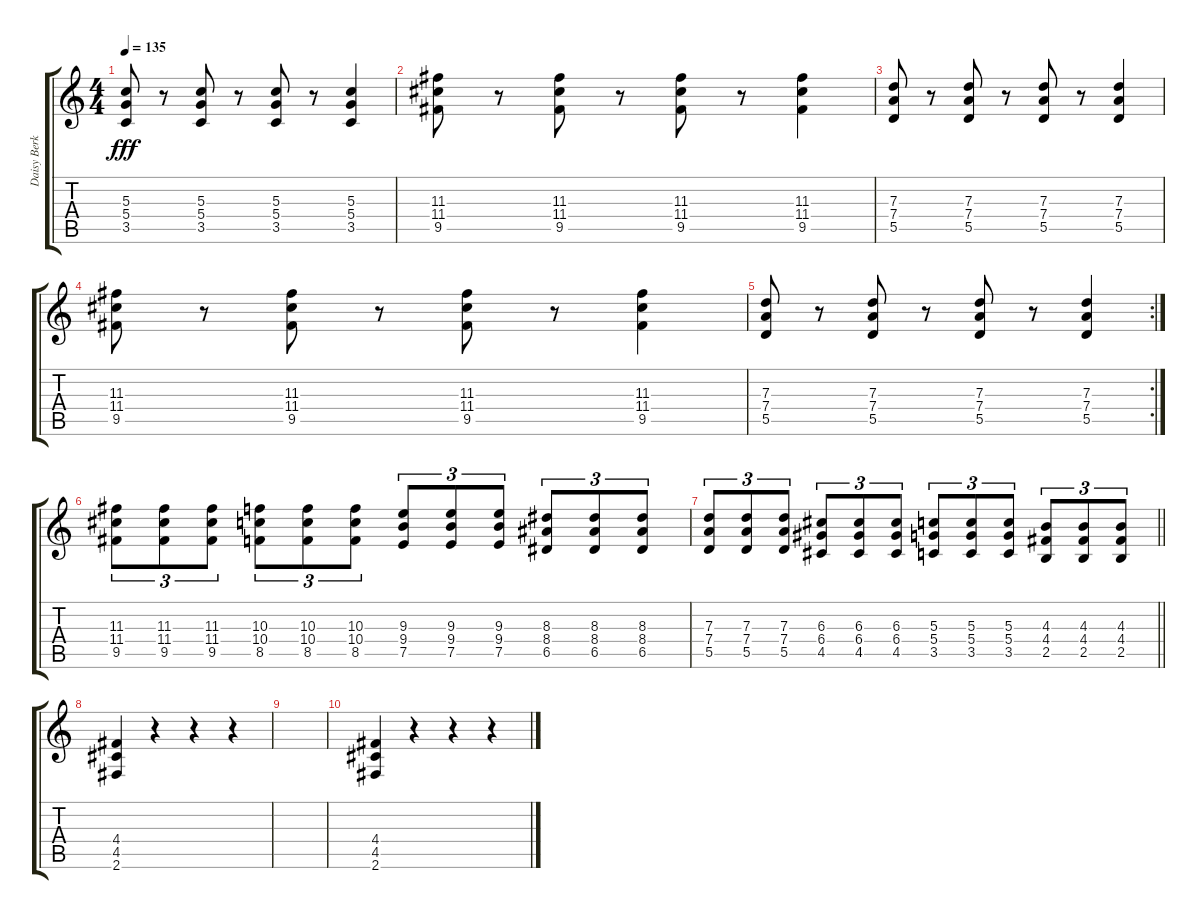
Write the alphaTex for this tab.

\track ("Daisy Berkowitz" "Daisy Berk") {instrument overdrivenguitar}
\staff {score tabs}
\tuning (E4 B3 G3 D3 A2 E2) {hide}
\ts (4 4)
\tempo 135
\clef g2
\ks c
(5.3 5.4 3.5).8{dy fff} r.8 (5.3 5.4 3.5).8 r.8 (5.3 5.4 3.5).8 r.8 (5.3 5.4 3.5).4 |
(11.3 11.4 9.5).8 r.8 (11.3 11.4 9.5).8 r.8 (11.3 11.4 9.5).8 r.8 (11.3 11.4 9.5).4 |
(7.3 7.4 5.5).8 r.8 (7.3 7.4 5.5).8 r.8 (7.3 7.4 5.5).8 r.8 (7.3 7.4 5.5).4 |
(11.3 11.4 9.5).8 r.8 (11.3 11.4 9.5).8 r.8 (11.3 11.4 9.5).8 r.8 (11.3 11.4 9.5).4 |
\rc 2
(7.3 7.4 5.5).8 r.8 (7.3 7.4 5.5).8 r.8 (7.3 7.4 5.5).8 r.8 (7.3 7.4 5.5).4 |
(11.3 11.4 9.5).8{tu (3 2)} (11.3 11.4 9.5).8{tu (3 2)} (11.3 11.4 9.5).8{tu (3 2)} (10.3 10.4 8.5).8{tu (3 2)} (10.3 10.4 8.5).8{tu (3 2)} (10.3 10.4 8.5).8{tu (3 2)} (9.3 9.4 7.5).8{tu (3 2)} (9.3 9.4 7.5).8{tu (3 2)} (9.3 9.4 7.5).8{tu (3 2)} (8.3 8.4 6.5).8{tu (3 2)} (8.3 8.4 6.5).8{tu (3 2)} (8.3 8.4 6.5).8{tu (3 2)} |
\barLineRight lightlight
(7.3 7.4 5.5).8{tu (3 2)} (7.3 7.4 5.5).8{tu (3 2)} (7.3 7.4 5.5).8{tu (3 2)} (6.3 6.4 4.5).8{tu (3 2)} (6.3 6.4 4.5).8{tu (3 2)} (6.3 6.4 4.5).8{tu (3 2)} (5.3 5.4 3.5).8{tu (3 2)} (5.3 5.4 3.5).8{tu (3 2)} (5.3 5.4 3.5).8{tu (3 2)} (4.3 4.4 2.5).8{tu (3 2)} (4.3 4.4 2.5).8{tu (3 2)} (4.3 4.4 2.5).8{tu (3 2)} |
(4.4 4.5 2.6).4 r.4 r.4 r.4 |
|
(4.4 4.5 2.6).4 r.4 r.4 r.4
